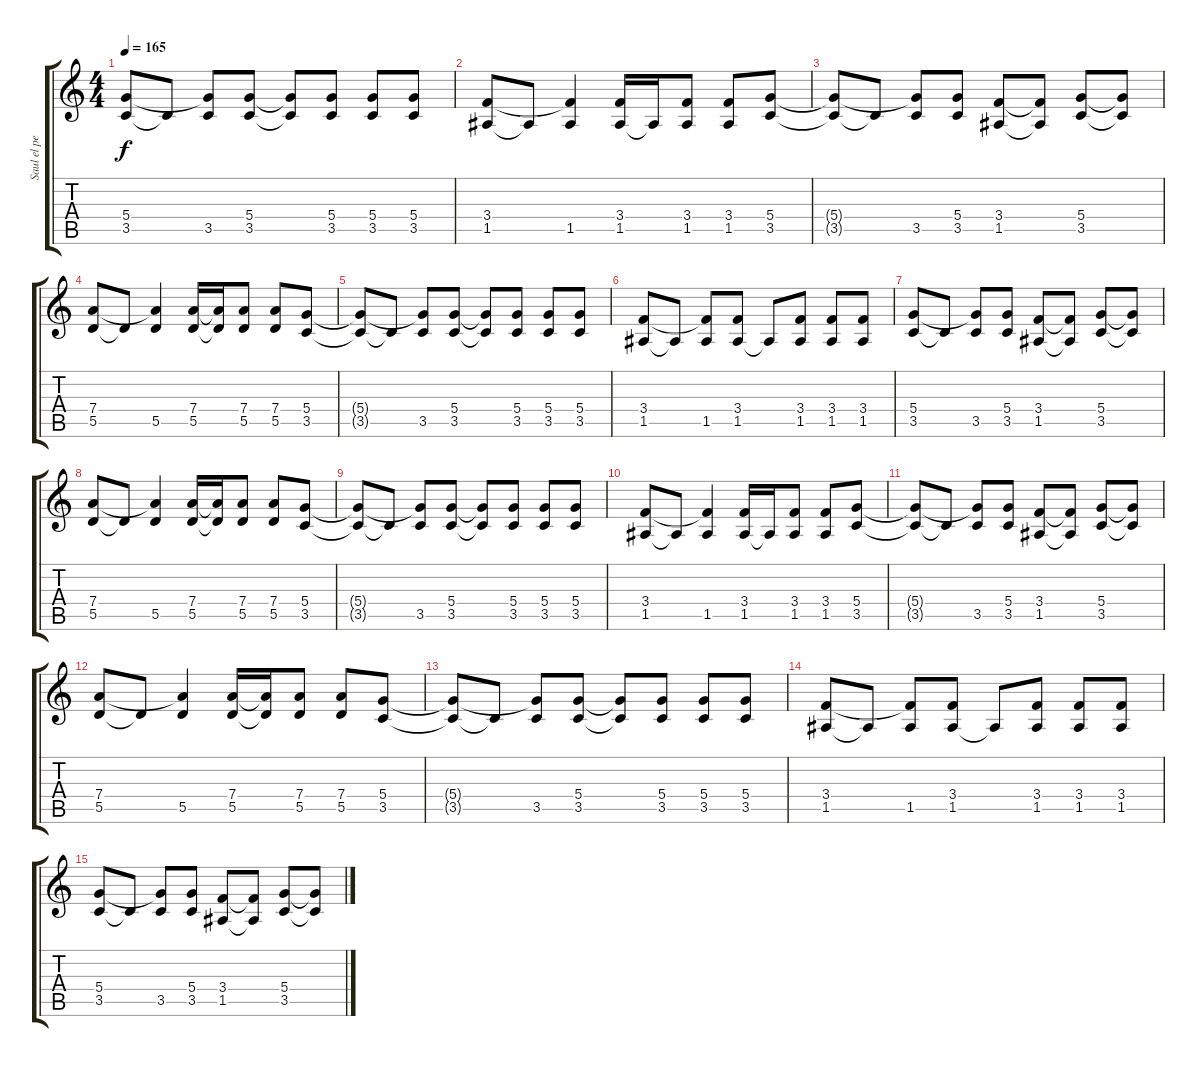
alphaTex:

\track ("Saul el pejefan" "Saul el pe") {instrument acousticguitarsteel}
\staff {score tabs}
\tuning (E4 B3 G3 D3 A2 E2) {hide}
\ts (4 4)
\tempo 165
\clef g2
\ks c
(5.4{t} 3.5{t}).8{dy f} 3.5{t}.8 (5.4{t} 3.5).8 (5.4 3.5).8 (5.4{t} 3.5{t}).8 (5.4 3.5).8 (5.4 3.5).8 (5.4 3.5).8 |
(3.4 1.5).8 1.5{t}.8 (3.4{t} 1.5).4 (3.4 1.5).16 1.5{t}.16 (3.4 1.5).8 (3.4 1.5).8 (5.4 3.5).8 |
(5.4{t} 3.5{t}).8 3.5{t}.8 (5.4{t} 3.5).8 (5.4 3.5).8 (3.4 1.5).8 (3.4{t} 1.5{t}).8 (5.4 3.5).8 (5.4{t} 3.5{t}).8 |
(7.4 5.5).8 5.5{t}.8 (7.4{t} 5.5).4 (7.4 5.5).16 (7.4{t} 5.5{t}).16 (7.4 5.5).8 (7.4 5.5).8 (5.4 3.5).8 |
(5.4{t} 3.5{t}).8 3.5{t}.8 (5.4{t} 3.5).8 (5.4 3.5).8 (5.4{t} 3.5{t}).8 (5.4 3.5).8 (5.4 3.5).8 (5.4 3.5).8 |
(3.4 1.5).8 1.5{t}.8 (3.4{t} 1.5).8 (3.4 1.5).8 1.5{t}.8 (3.4 1.5).8 (3.4 1.5).8 (3.4 1.5).8 |
(5.4 3.5).8 3.5{t}.8 (5.4{t} 3.5).8 (5.4 3.5).8 (3.4 1.5).8 (3.4{t} 1.5{t}).8 (5.4 3.5).8 (5.4{t} 3.5{t}).8 |
(7.4 5.5).8 5.5{t}.8 (7.4{t} 5.5).4 (7.4 5.5).16 (7.4{t} 5.5{t}).16 (7.4 5.5).8 (7.4 5.5).8 (5.4 3.5).8 |
(5.4{t} 3.5{t}).8 3.5{t}.8 (5.4{t} 3.5).8 (5.4 3.5).8 (5.4{t} 3.5{t}).8 (5.4 3.5).8 (5.4 3.5).8 (5.4 3.5).8 |
(3.4 1.5).8 1.5{t}.8 (3.4{t} 1.5).4 (3.4 1.5).16 1.5{t}.16 (3.4 1.5).8 (3.4 1.5).8 (5.4 3.5).8 |
(5.4{t} 3.5{t}).8 3.5{t}.8 (5.4{t} 3.5).8 (5.4 3.5).8 (3.4 1.5).8 (3.4{t} 1.5{t}).8 (5.4 3.5).8 (5.4{t} 3.5{t}).8 |
(7.4 5.5).8 5.5{t}.8 (7.4{t} 5.5).4 (7.4 5.5).16 (7.4{t} 5.5{t}).16 (7.4 5.5).8 (7.4 5.5).8 (5.4 3.5).8 |
(5.4{t} 3.5{t}).8 3.5{t}.8 (5.4{t} 3.5).8 (5.4 3.5).8 (5.4{t} 3.5{t}).8 (5.4 3.5).8 (5.4 3.5).8 (5.4 3.5).8 |
(3.4 1.5).8 1.5{t}.8 (3.4{t} 1.5).8 (3.4 1.5).8 1.5{t}.8 (3.4 1.5).8 (3.4 1.5).8 (3.4 1.5).8 |
(5.4 3.5).8 3.5{t}.8 (5.4{t} 3.5).8 (5.4 3.5).8 (3.4 1.5).8 (3.4{t} 1.5{t}).8 (5.4 3.5).8 (5.4{t} 3.5{t}).8
